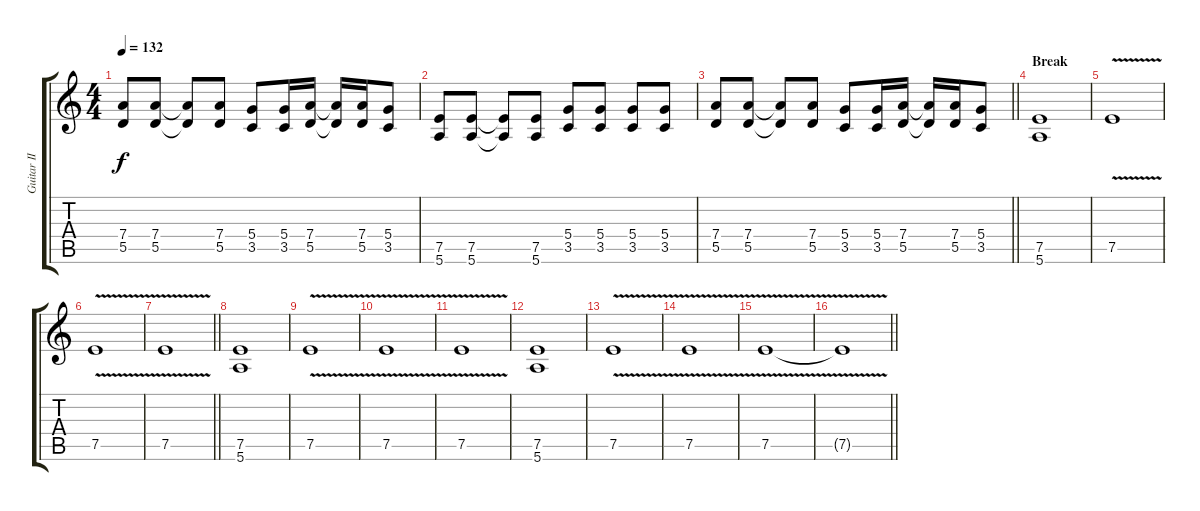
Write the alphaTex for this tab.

\track ("Guitar II" "Guitar II") {instrument distortionguitar}
\staff {score tabs}
\tuning (E4 B3 G3 D3 A2 E2) {hide}
\ts (4 4)
\tempo 132
\clef g2
\ks c
(7.4 5.5).8{dy f} (7.4 5.5).8 (7.4{t} 5.5{t}).8 (7.4 5.5).8 (5.4 3.5).8 (5.4 3.5).16 (7.4 5.5).16 (7.4{t} 5.5{t}).16 (7.4 5.5).16 (5.4 3.5).8 |
(7.5 5.6).8 (7.5 5.6).8 (7.5{t} 5.6{t}).8 (7.5 5.6).8 (5.4 3.5).8 (5.4 3.5).8 (5.4 3.5).8 (5.4 3.5).8 |
\barLineRight lightlight
(7.4 5.5).8 (7.4 5.5).8 (7.4{t} 5.5{t}).8 (7.4 5.5).8 (5.4 3.5).8 (5.4 3.5).16 (7.4 5.5).16 (7.4{t} 5.5{t}).16 (7.4 5.5).16 (5.4 3.5).8 |
\section ("" "Break")
(7.5 5.6).1 |
7.5{v}.1 |
7.5{v}.1 |
\barLineRight lightlight
7.5{v}.1 |
\section ("" "")
(7.5 5.6).1 |
7.5{v}.1 |
7.5{v}.1 |
7.5{v}.1 |
(7.5 5.6).1 |
7.5{v}.1 |
7.5{v}.1 |
7.5{v}.1 |
\barLineRight lightlight
7.5{t}.1
